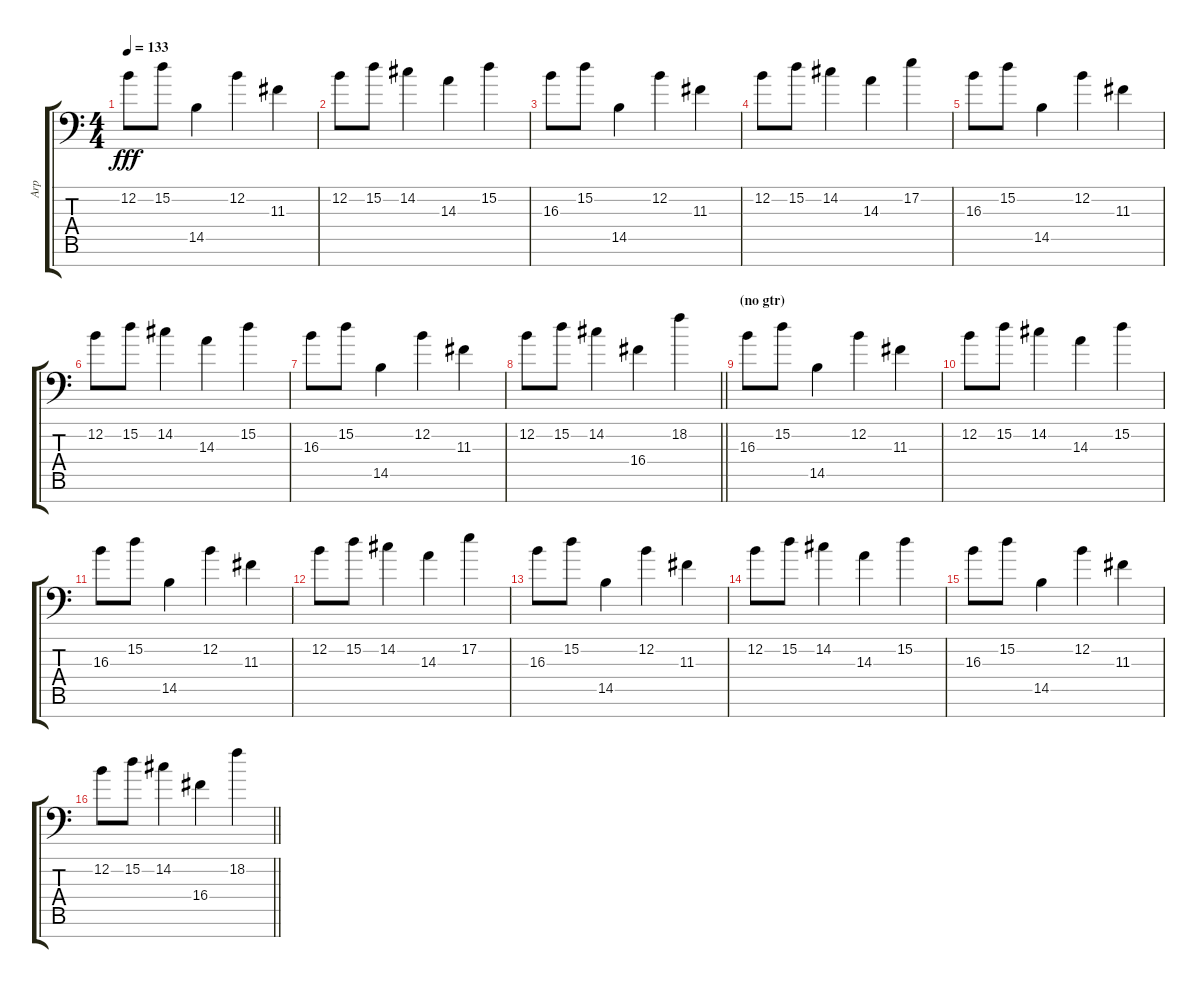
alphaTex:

\track ("Arp" "Arp") {instrument lead4chiff}
\staff {score tabs}
\tuning (C8 B3 G3 D3 A2 E2 C-1) {hide}
\ts (4 4)
\tempo 133
\clef f4
\ks c
12.2.8{dy fff} 15.2.8 14.5.4 12.2.4 11.3.4 |
12.2.8 15.2.8 14.2.4 14.3.4 15.2.4 |
16.3.8 15.2.8 14.5.4 12.2.4 11.3.4 |
12.2.8 15.2.8 14.2.4 14.3.4 17.2.4 |
16.3.8 15.2.8 14.5.4 12.2.4 11.3.4 |
12.2.8 15.2.8 14.2.4 14.3.4 15.2.4 |
16.3.8 15.2.8 14.5.4 12.2.4 11.3.4 |
\barLineRight lightlight
12.2.8 15.2.8 14.2.4 16.4.4 18.2.4 |
\section ("" "(no gtr)")
16.3.8 15.2.8 14.5.4 12.2.4 11.3.4 |
12.2.8 15.2.8 14.2.4 14.3.4 15.2.4 |
16.3.8 15.2.8 14.5.4 12.2.4 11.3.4 |
12.2.8 15.2.8 14.2.4 14.3.4 17.2.4 |
16.3.8 15.2.8 14.5.4 12.2.4 11.3.4 |
12.2.8 15.2.8 14.2.4 14.3.4 15.2.4 |
16.3.8 15.2.8 14.5.4 12.2.4 11.3.4 |
\barLineRight lightlight
12.2.8 15.2.8 14.2.4 16.4.4 18.2.4
